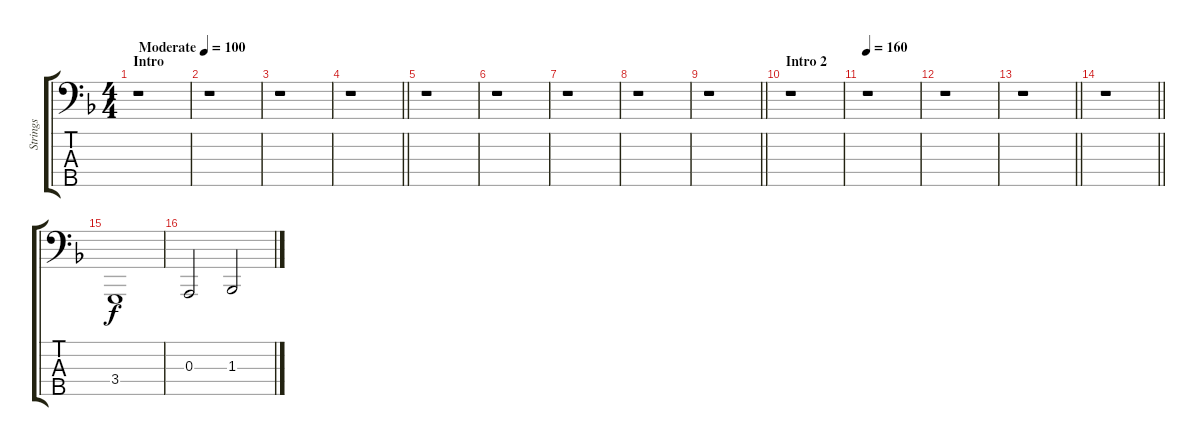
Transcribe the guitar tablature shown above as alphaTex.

\track ("Strings" "Strings") {instrument stringensemble1}
\staff {score tabs}
\tuning (G2 D2 A1 E1 B0) {hide}
\ts (4 4)
\section ("" "Intro")
\tempo (100 "Moderate")
\clef f4
\ks dminor
r.1{dy f instrument stringensemble1} |
r.1 |
r.1 |
\barLineRight lightlight
r.1 |
\section ("" "")
r.1 |
r.1 |
r.1 |
r.1 |
\barLineRight lightlight
r.1 |
\section ("" "Intro 2")
r.1 |
\tempo 160
r.1 |
r.1 |
\barLineRight lightlight
r.1 |
\barLineRight lightlight
r.1 |
\section ("" "")
3.4.1{instrument stringensemble1} |
0.3.2 1.3.2
